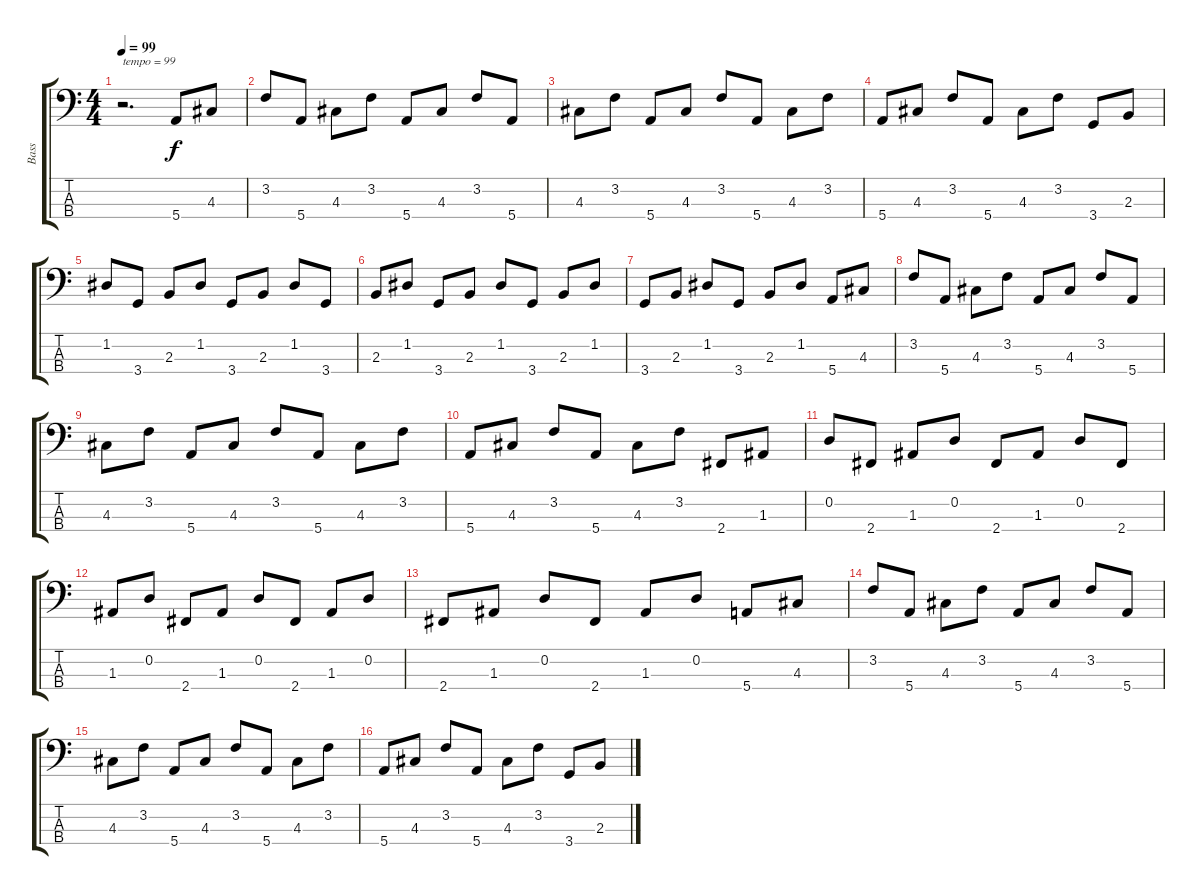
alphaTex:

\track ("Bass" "Bass") {instrument electricbassfinger}
\staff {score tabs}
\tuning (G2 D2 A1 E1) {hide}
\ts (4 4)
\tempo 99
\clef f4
\ks c
r.2{d txt "tempo = 99" dy f} 5.4.8 4.3.8 |
3.2.8 5.4.8 4.3.8 3.2.8 5.4.8 4.3.8 3.2.8 5.4.8 |
4.3.8 3.2.8 5.4.8 4.3.8 3.2.8 5.4.8 4.3.8 3.2.8 |
5.4.8 4.3.8 3.2.8 5.4.8 4.3.8 3.2.8 3.4.8 2.3.8 |
1.2.8 3.4.8 2.3.8 1.2.8 3.4.8 2.3.8 1.2.8 3.4.8 |
2.3.8 1.2.8 3.4.8 2.3.8 1.2.8 3.4.8 2.3.8 1.2.8 |
3.4.8 2.3.8 1.2.8 3.4.8 2.3.8 1.2.8 5.4.8 4.3.8 |
3.2.8 5.4.8 4.3.8 3.2.8 5.4.8 4.3.8 3.2.8 5.4.8 |
4.3.8 3.2.8 5.4.8 4.3.8 3.2.8 5.4.8 4.3.8 3.2.8 |
5.4.8 4.3.8 3.2.8 5.4.8 4.3.8 3.2.8 2.4.8 1.3.8 |
0.2.8 2.4.8 1.3.8 0.2.8 2.4.8 1.3.8 0.2.8 2.4.8 |
1.3.8 0.2.8 2.4.8 1.3.8 0.2.8 2.4.8 1.3.8 0.2.8 |
2.4.8 1.3.8 0.2.8 2.4.8 1.3.8 0.2.8 5.4.8 4.3.8 |
3.2.8 5.4.8 4.3.8 3.2.8 5.4.8 4.3.8 3.2.8 5.4.8 |
4.3.8 3.2.8 5.4.8 4.3.8 3.2.8 5.4.8 4.3.8 3.2.8 |
5.4.8 4.3.8 3.2.8 5.4.8 4.3.8 3.2.8 3.4.8 2.3.8
